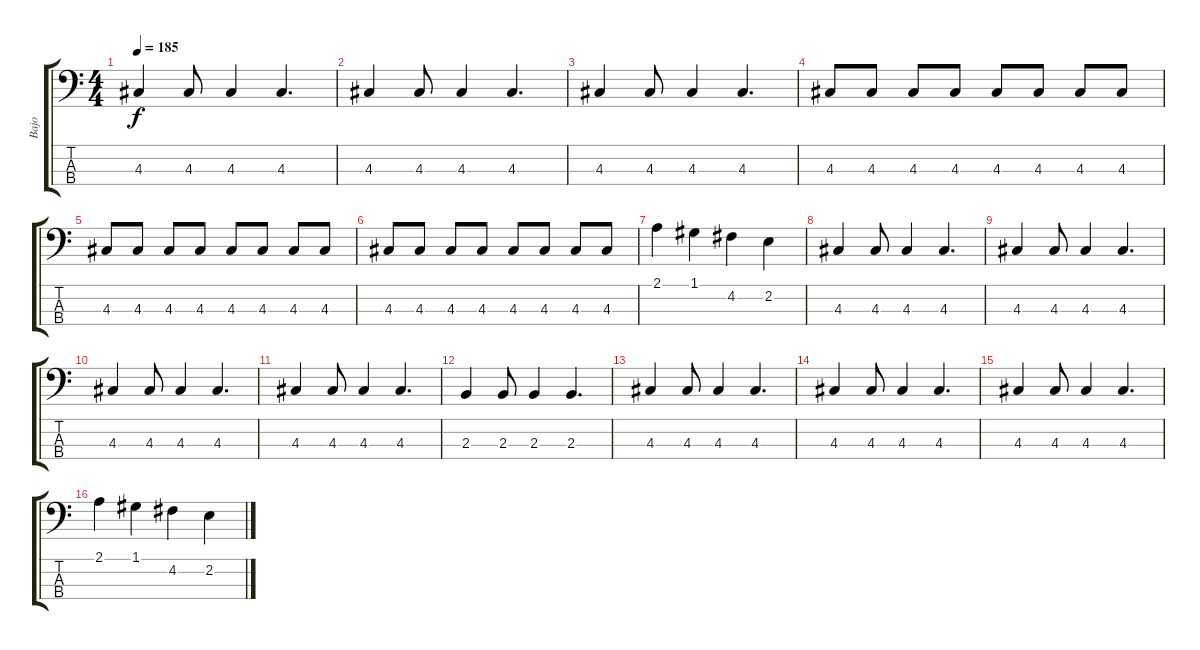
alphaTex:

\track ("Bajo" "Bajo") {instrument electricbasspick}
\staff {score tabs}
\tuning (G2 D2 A1 E1) {hide}
\ts (4 4)
\tempo 185
\clef f4
\ks c
4.3.4{dy f} 4.3.8 4.3.4 4.3.4{d} |
4.3.4 4.3.8 4.3.4 4.3.4{d} |
4.3.4 4.3.8 4.3.4 4.3.4{d} |
4.3.8 4.3.8 4.3.8 4.3.8 4.3.8 4.3.8 4.3.8 4.3.8 |
4.3.8 4.3.8 4.3.8 4.3.8 4.3.8 4.3.8 4.3.8 4.3.8 |
4.3.8 4.3.8 4.3.8 4.3.8 4.3.8 4.3.8 4.3.8 4.3.8 |
2.1.4 1.1.4 4.2.4 2.2.4 |
4.3.4 4.3.8 4.3.4 4.3.4{d} |
4.3.4 4.3.8 4.3.4 4.3.4{d} |
4.3.4 4.3.8 4.3.4 4.3.4{d} |
4.3.4 4.3.8 4.3.4 4.3.4{d} |
2.3.4 2.3.8 2.3.4 2.3.4{d} |
4.3.4 4.3.8 4.3.4 4.3.4{d} |
4.3.4 4.3.8 4.3.4 4.3.4{d} |
4.3.4 4.3.8 4.3.4 4.3.4{d} |
2.1.4 1.1.4 4.2.4 2.2.4
